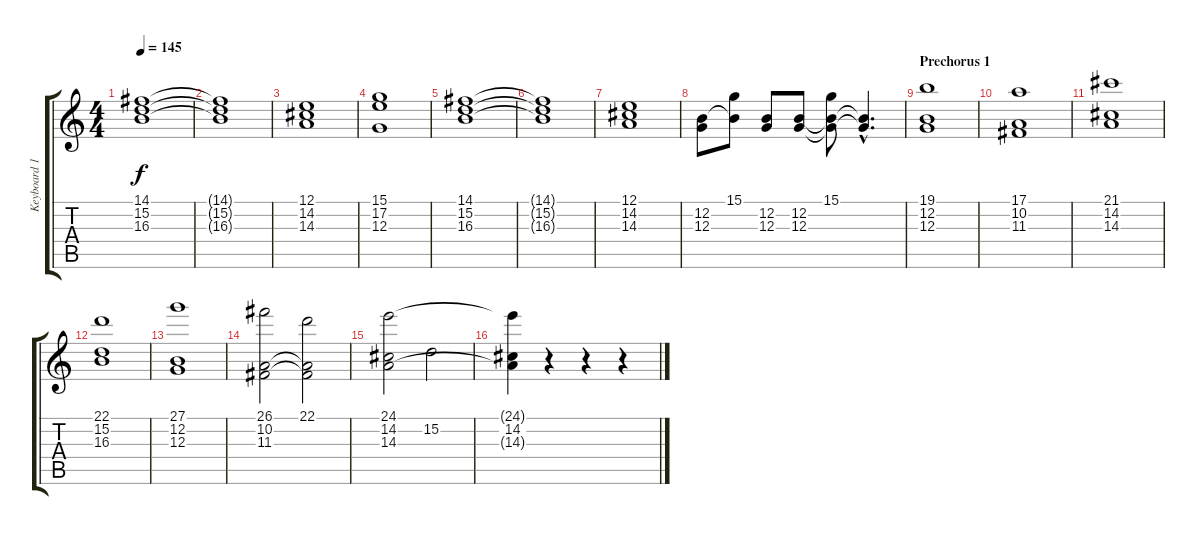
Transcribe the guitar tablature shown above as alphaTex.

\track ("Keyboard 1" "Keyboard 1") {instrument stringensemble1}
\staff {score tabs}
\tuning (E4 B3 G3 D3 A2 E2) {hide}
\ts (4 4)
\tempo 145
\clef g2
\ks c
(14.1 15.2 16.3).1{dy f} |
(14.1{t} 15.2{t} 16.3{t}).1 |
(12.1 14.2 14.3).1 |
(15.1 17.2 12.3).1 |
(14.1 15.2 16.3).1 |
(14.1{t} 15.2{t} 16.3{t}).1 |
(12.1 14.2 14.3).1 |
(12.2 12.3).8 (15.1 12.2{t}).8 (12.2 12.3).8 (12.2 12.3).8 (15.1 12.2{t} 12.3{t}).8 (12.2{hac t} 12.3{hac t}).4{d} |
\section ("" "Prechorus 1")
(19.1 12.2 12.3).1 |
(17.1 10.2 11.3).1 |
(21.1 14.2 14.3).1 |
(22.1 15.2 16.3).1 |
(27.1 12.2 12.3).1 |
(26.1 10.2 11.3).2 (22.1 10.2{t} 11.3{t}).2 |
(24.1 14.2 14.3).2 15.2.2 |
(24.1{t} 14.2 14.3{t}).4 r.4 r.4 r.4
